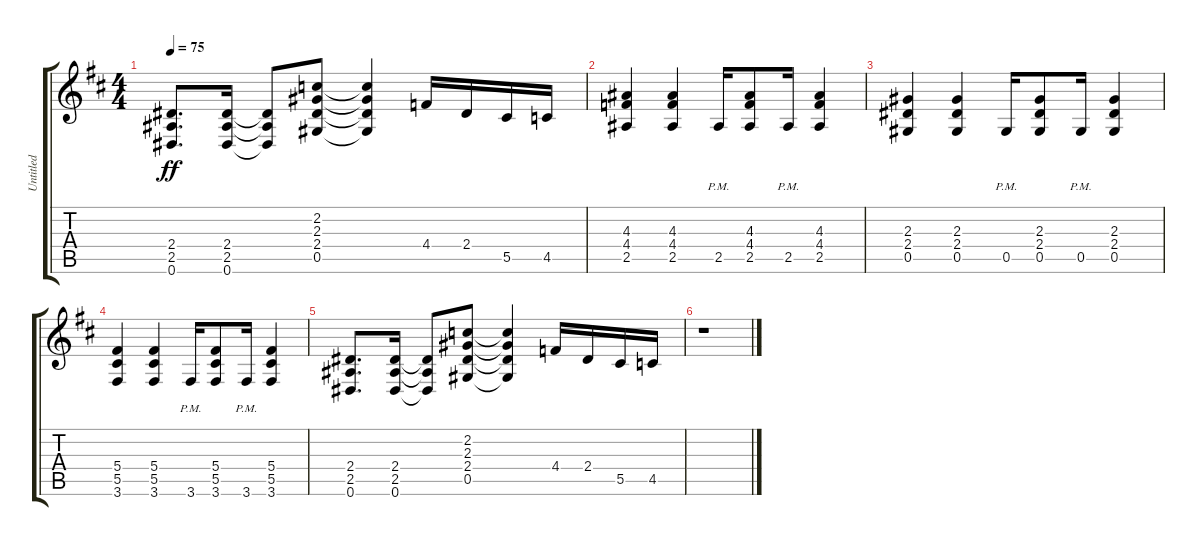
\track ("Untitled" "Untitled") {instrument distortionguitar}
\staff {score tabs}
\tuning (Eb4 Bb3 Gb3 Db3 Ab2 Eb2) {hide}
\ts (4 4)
\tempo 75
\clef g2
\ks d
(2.4 2.5 0.6).8{d dy ff} (2.4 2.5 0.6).16 (2.4{t} 2.5{t} 0.6{t}).8 (2.2 2.3 2.4 0.5).8 (2.2{t} 2.3{t} 2.4{t} 0.5{t}).4 4.4.16 2.4.16 5.5.16 4.5.16 |
(4.3 4.4 2.5).4 (4.3 4.4 2.5).4 2.5{pm}.16 (4.3 4.4 2.5).8 2.5{pm}.16 (4.3 4.4 2.5).4 |
(2.3 2.4 0.5).4 (2.3 2.4 0.5).4 0.5{pm}.16 (2.3 2.4 0.5).8 0.5{pm}.16 (2.3 2.4 0.5).4 |
(5.4 5.5 3.6).4 (5.4 5.5 3.6).4 3.6{pm}.16 (5.4 5.5 3.6).8 3.6{pm}.16 (5.4 5.5 3.6).4 |
(2.4 2.5 0.6).8{d} (2.4 2.5 0.6).16 (2.4{t} 2.5{t} 0.6{t}).8 (2.2 2.3 2.4 0.5).8 (2.2{t} 2.3{t} 2.4{t} 0.5{t}).4 4.4.16 2.4.16 5.5.16 4.5.16 |
r.1
